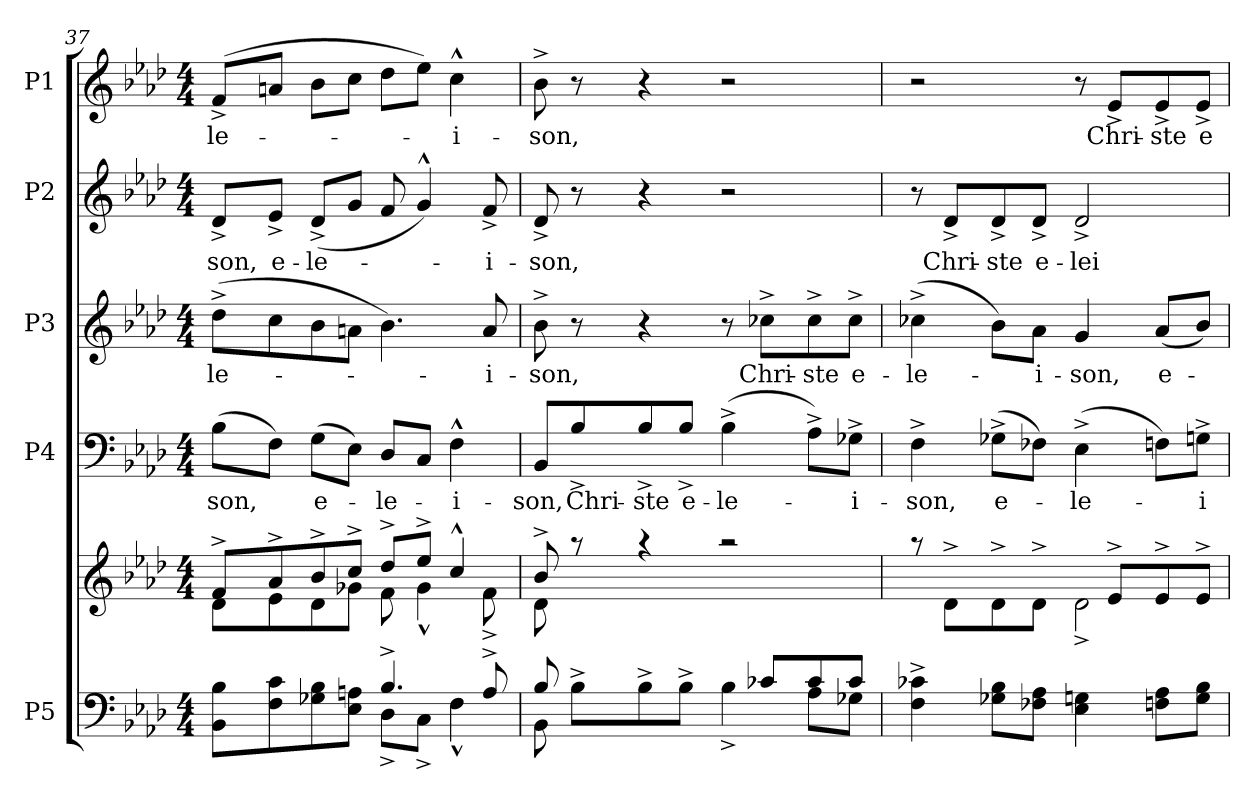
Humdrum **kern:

**kern	**kern	**kern	**text	**kern	**text	**kern	**text	**kern	**text
*part5	*part5	*part4	*part4	*part3	*part3	*part2	*part2	*part1	*part1
*staff6	*staff5	*staff4	*staff4	*staff3	*staff3	*staff2	*staff2	*staff1	*staff1
*I"P5	*	*I"P4	*	*I"P3	*	*I"P2	*	*I"P1	*
*clefF4	*clefG2	*clefF4	*	*clefG2	*	*clefG2	*	*clefG2	*
*	*	*	*	*ITrd7c12	*	*	*	*	*
*k[b-e-a-d-]	*k[b-e-a-d-]	*k[b-e-a-d-]	*	*k[b-e-a-d-]	*	*k[b-e-a-d-]	*	*k[b-e-a-d-]	*
*A-:	*A-:	*A-:	*	*A-:	*	*A-:	*	*A-:	*
*M4/4	*M4/4	*M4/4	*	*M4/4	*	*M4/4	*	*M4/4	*
=37	=37	=37	=37	=37	=37	=37	=37	=37	=37
*^	*^	*	*	*	*	*	*	*	*
!	!	!	!	!	!LO:LY:b	!	!LO:LY:b	!	!LO:LY:b	!	!LO:LY:b
2ryy	8BB-\ 8B-\L	8f^/L	8d-\L	(>8B-\L	-son,	(>8d-^\L	-le-	8d-^/L	-son,	(>8f^/L	-le-
!	!	!	!	!	!	!	!	!	!LO:LY:b	!	!
.	8F\ 8c\	8a-^/	8e-\	8F\J)	.	8c\	.	8e-^/J	e-	8an/J	.
!	!	!	!	!	!LO:LY:b	!	!	!	!LO:LY:b	!	!
.	8G-X\ 8B-\	8b-^/	8d-\	(>8G\L	e-	8B-\	.	(<8d-^/L	-le-	8b-\L	.
.	8E-\ 8An\J	8cc^/J	8g-X\J	8E-\J)	.	8An\J	.	8g/J	.	8cc\J	.
!	!	!	!	!	!LO:LY:b	!	!	!	!	!	!
4.B-^/	8D-^\L	8dd-^/L	8f\	8D-/L	-le-	4.B-\)	.	8f/	.	8dd-\L	.
.	8C^\J	8ee-^/J	4g-^^\	8C/J	.	.	.	4g^^/)	.	8ee-\J)	.
!	!	!	!	!	!LO:LY:b	!	!	!	!	!	!LO:LY:b
.	4F^^\	4cc^^/	.	4F^^\	-i-	.	.	.	.	4cc^^\	-i-
!	!	!	!	!	!	!	!LO:LY:b	!	!LO:LY:b	!	!
8A^/	.	.	8f^\	.	.	8A/	-i-	8f^/	-i-	.	.
=38	=38	=38	=38	=38	=38	=38	=38	=38	=38	=38	=38
!	!	!	!	!	!LO:LY:b	!	!LO:LY:b	!	!LO:LY:b	!	!LO:LY:b
8B-/	8BB-\	8b-^/	8d-\	8BB-/L	-son,	8B-^\	-son,	8d-^/	-son,	8b-^\	-son,
!	!	!	!	!	!LO:LY:b	!	!	!	!	!	!
2ryy	8B-^\L	8raa	2..ryy	8B-^/	Chri-	8r	.	8r	.	8r	.
!	!	!	!	!	!LO:LY:b	!	!	!	!	!	!
.	8B-^\	4raa	.	8B-^/	-ste	4r	.	4r	.	4r	.
!	!	!	!	!	!LO:LY:b	!	!	!	!	!	!
.	8B-^\J	.	.	8B-^/J	e-	.	.	.	.	.	.
!	!	!	!	!	!LO:LY:b	!	!	!	!	!	!
.	4B-^\	2raa	.	(>4B-^\	-le-	8r	.	2r	.	2r	.
!	!	!	!	!	!	!	!LO:LY:b	!	!	!	!
8c-X/L	.	.	.	.	.	8c-X^\L	Chri-	.	.	.	.
!	!	!	!	!	!	!	!LO:LY:b	!	!	!	!
8c-/	8A-\L	.	.	8A-^\L)	.	8c-^\	-ste	.	.	.	.
!	!	!	!	!	!LO:LY:b	!	!LO:LY:b	!	!	!	!
8c-/J	8G-X\J	.	.	8G-X^\J	-i-	8c-^\J	e-	.	.	.	.
=39	=39	=39	=39	=39	=39	=39	=39	=39	=39	=39	=39
!	!	!	!	!	!LO:LY:b	!	!LO:LY:b	!	!	!	!
*v	*v	*	*	*	*	*	*	*	*	*	*
4F\^ 4c-X\^	8raa	8ryy	4F^\	-son,	(>4c-X^\	-le-	8r	.	2r	.
!	!	!	!	!	!	!	!	!LO:LY:b	!	!
.	2ryy	8d-^\L	.	.	.	.	8d-^/L	Chri-	.	.
!	!	!	!	!LO:LY:b	!	!	!	!LO:LY:b	!	!
8G-X\ 8B-\L	.	8d-^\	(>8G-X^\L	e-	8B-\L)	.	8d-^/	-ste	.	.
!	!	!	!	!	!	!LO:LY:b	!	!LO:LY:b	!	!
8F-X\ 8A-\J	.	8d-^\J	8F-X\J)	.	8A-\J	-i-	8d-^/J	e-	.	.
!	!	!	!	!LO:LY:b	!	!LO:LY:b	!	!LO:LY:b	!	!
4E-\ 4Gn\	.	2d-^\	(>4E-^\	-le-	4G/	-son,	2d-^/	-lei-	8r	.
!	!	!	!	!	!	!	!	!	!	!LO:LY:b
.	8e-^/L	.	.	.	.	.	.	.	8e-^/L	Chri-
!	!	!	!	!	!	!LO:LY:b	!	!	!	!LO:LY:b
8Fn\ 8A-\L	8e-^/	.	8Fn\L)	.	(<8A-/L	e-	.	.	8e-^/	-ste
!	!	!	!	!LO:LY:b	!	!	!	!	!	!LO:LY:b
8G\ 8B-\J	8e-^/J	.	8Gn^\J	-i-	8B-/J)	.	.	.	8e-^/J	e-
*	*v	*v	*	*	*	*	*	*	*	*
=	=	=	=	=	=	=	=	=	=
*-	*-	*-	*-	*-	*-	*-	*-	*-	*-
